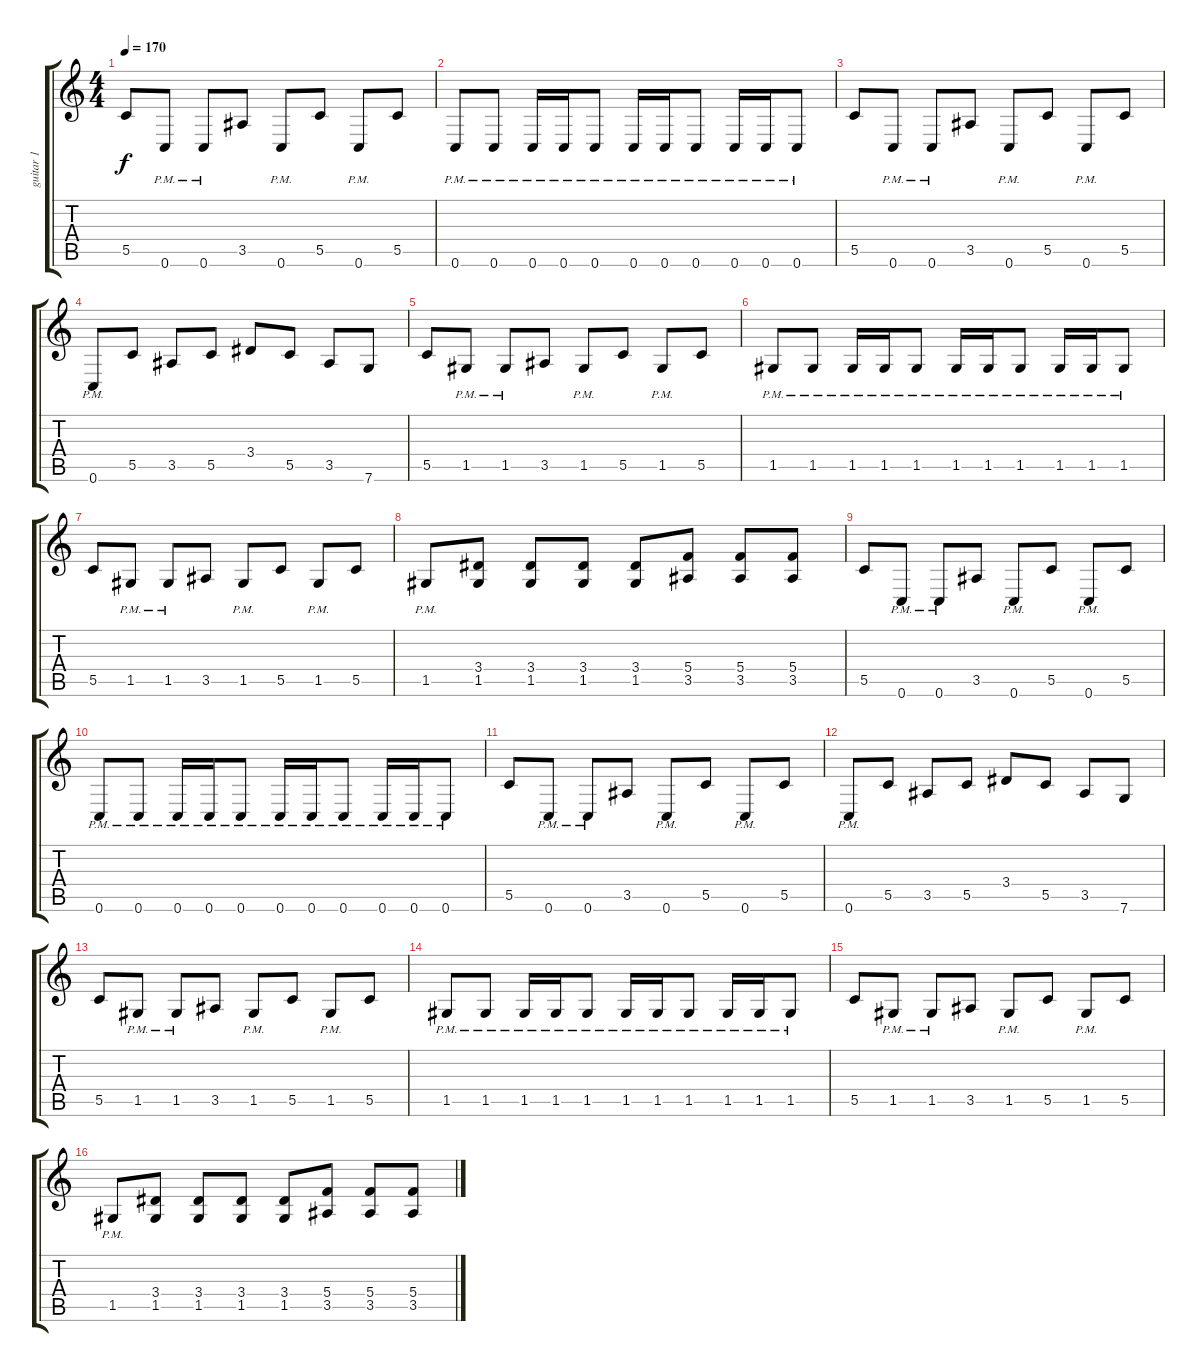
\track ("guitar 1" "guitar 1") {instrument overdrivenguitar}
\staff {score tabs}
\tuning (D4 A3 F3 C3 G2 C2) {hide}
\ts (4 4)
\tempo 170
\clef g2
\ks c
5.5.8{dy f} 0.6{pm}.8 0.6{pm}.8 3.5.8 0.6{pm}.8 5.5.8 0.6{pm}.8 5.5.8 |
0.6{pm}.8 0.6{pm}.8 0.6{pm}.16 0.6{pm}.16 0.6{pm}.8 0.6{pm}.16 0.6{pm}.16 0.6{pm}.8 0.6{pm}.16 0.6{pm}.16 0.6{pm}.8 |
5.5.8 0.6{pm}.8 0.6{pm}.8 3.5.8 0.6{pm}.8 5.5.8 0.6{pm}.8 5.5.8 |
0.6{pm}.8 5.5.8 3.5.8 5.5.8 3.4.8 5.5.8 3.5.8 7.6.8 |
5.5.8 1.5{pm}.8 1.5{pm}.8 3.5.8 1.5{pm}.8 5.5.8 1.5{pm}.8 5.5.8 |
1.5{pm}.8 1.5{pm}.8 1.5{pm}.16 1.5{pm}.16 1.5{pm}.8 1.5{pm}.16 1.5{pm}.16 1.5{pm}.8 1.5{pm}.16 1.5{pm}.16 1.5{pm}.8 |
5.5.8 1.5{pm}.8 1.5{pm}.8 3.5.8 1.5{pm}.8 5.5.8 1.5{pm}.8 5.5.8 |
1.5{pm}.8 (3.4 1.5).8 (3.4 1.5).8 (3.4 1.5).8 (3.4 1.5).8 (5.4 3.5).8 (5.4 3.5).8 (5.4 3.5).8 |
5.5.8 0.6{pm}.8 0.6{pm}.8 3.5.8 0.6{pm}.8 5.5.8 0.6{pm}.8 5.5.8 |
0.6{pm}.8 0.6{pm}.8 0.6{pm}.16 0.6{pm}.16 0.6{pm}.8 0.6{pm}.16 0.6{pm}.16 0.6{pm}.8 0.6{pm}.16 0.6{pm}.16 0.6{pm}.8 |
5.5.8 0.6{pm}.8 0.6{pm}.8 3.5.8 0.6{pm}.8 5.5.8 0.6{pm}.8 5.5.8 |
0.6{pm}.8 5.5.8 3.5.8 5.5.8 3.4.8 5.5.8 3.5.8 7.6.8 |
5.5.8 1.5{pm}.8 1.5{pm}.8 3.5.8 1.5{pm}.8 5.5.8 1.5{pm}.8 5.5.8 |
1.5{pm}.8 1.5{pm}.8 1.5{pm}.16 1.5{pm}.16 1.5{pm}.8 1.5{pm}.16 1.5{pm}.16 1.5{pm}.8 1.5{pm}.16 1.5{pm}.16 1.5{pm}.8 |
5.5.8 1.5{pm}.8 1.5{pm}.8 3.5.8 1.5{pm}.8 5.5.8 1.5{pm}.8 5.5.8 |
1.5{pm}.8 (3.4 1.5).8 (3.4 1.5).8 (3.4 1.5).8 (3.4 1.5).8 (5.4 3.5).8 (5.4 3.5).8 (5.4 3.5).8
